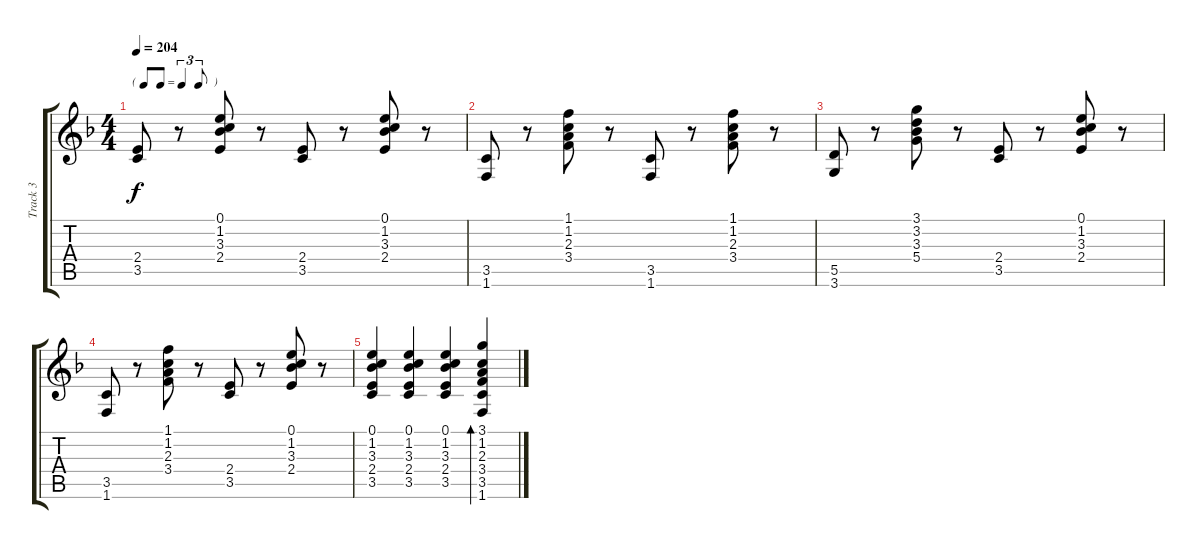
\track ("Track 3" "Track 3") {instrument acousticguitarsteel}
\staff {score tabs}
\tuning (E4 B3 G3 D3 A2 E2) {hide}
\ts (4 4)
\tf triplet8th
\tempo 204
\clef g2
\ks f
(2.4 3.5).8{dy f} r.8 (0.1 1.2 3.3 2.4).8 r.8 (2.4 3.5).8 r.8 (0.1 1.2 3.3 2.4).8 r.8 |
(3.5 1.6).8 r.8 (1.1 1.2 2.3 3.4).8 r.8 (3.5 1.6).8 r.8 (1.1 1.2 2.3 3.4).8 r.8 |
(5.5 3.6).8 r.8 (3.1 3.2 3.3 5.4).8 r.8 (2.4 3.5).8 r.8 (0.1 1.2 3.3 2.4).8 r.8 |
(3.5 1.6).8 r.8 (1.1 1.2 2.3 3.4).8 r.8 (2.4 3.5).8 r.8 (0.1 1.2 3.3 2.4).8 r.8 |
(0.1 1.2 3.3 2.4 3.5).4 (0.1 1.2 3.3 2.4 3.5).4 (0.1 1.2 3.3 2.4 3.5).4 (3.1 1.2 2.3 3.4 3.5 1.6).4{bd 480}
